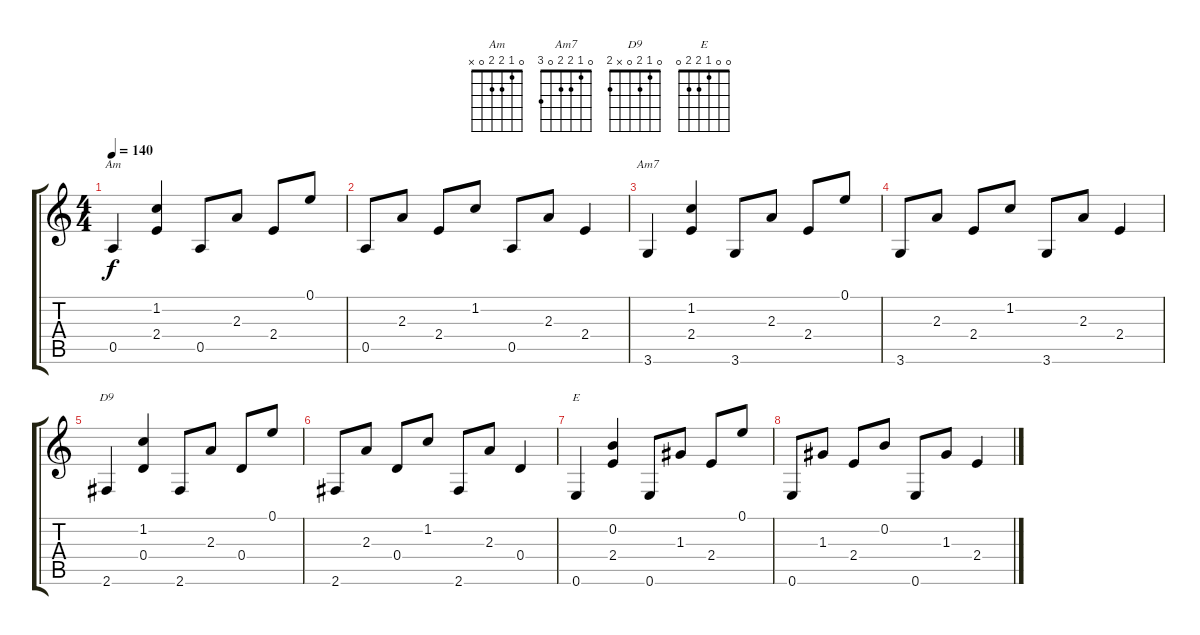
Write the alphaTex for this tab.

\track "" {instrument overdrivenguitar}
\staff {score tabs}
\tuning (E4 B3 G3 D3 A2 E2) {hide}
\chord ("Am" 0 1 2 2 0 x)
\chord ("Am7" 0 1 2 2 0 3)
\chord ("D9" 0 1 2 0 x 2)
\chord ("E" 0 0 1 2 2 0)
\ts (4 4)
\tempo 140
\clef g2
\ks c
0.5.4{ch "Am" dy f instrument overdrivenguitar} (1.2 2.4).4 0.5.8 2.3.8 2.4.8 0.1.8 |
0.5.8 2.3.8 2.4.8 1.2.8 0.5.8 2.3.8 2.4.4 |
3.6.4{ch "Am7"} (1.2 2.4).4 3.6.8 2.3.8 2.4.8 0.1.8 |
3.6.8 2.3.8 2.4.8 1.2.8 3.6.8 2.3.8 2.4.4 |
2.6.4{ch "D9"} (1.2 0.4).4 2.6.8 2.3.8 0.4.8 0.1.8 |
2.6.8 2.3.8 0.4.8 1.2.8 2.6.8 2.3.8 0.4.4 |
0.6.4{ch "E"} (0.2 2.4).4 0.6.8 1.3.8 2.4.8 0.1.8 |
0.6.8 1.3.8 2.4.8 0.2.8 0.6.8 1.3.8 2.4.4
